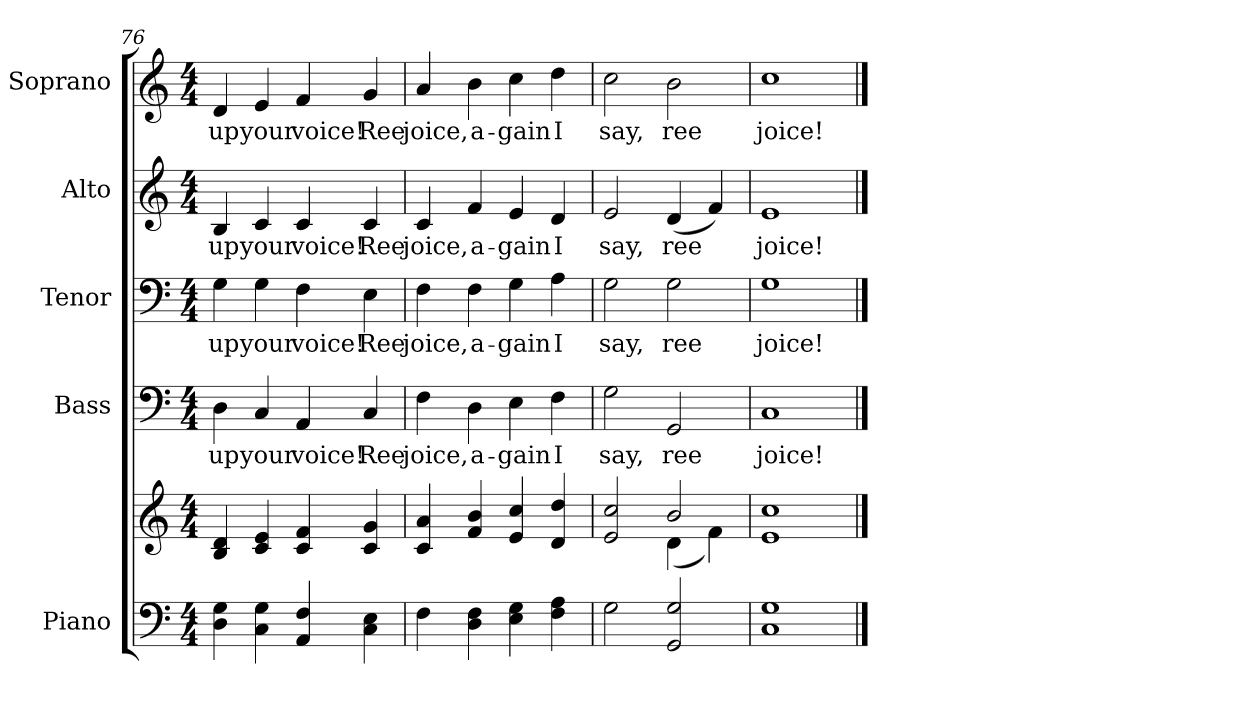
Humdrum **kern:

**kern	**kern	**kern	**text	**kern	**text	**kern	**text	**kern	**text
*part5	*part5	*part4	*part4	*part3	*part3	*part2	*part2	*part1	*part1
*staff6	*staff5	*staff4	*staff4	*staff3	*staff3	*staff2	*staff2	*staff1	*staff1
*I"Piano	*	*I"Bass	*	*I"Tenor	*	*I"Alto	*	*I"Soprano	*
*I'Pno.	*	*I'B.	*	*I'T.	*	*I'A.	*	*I'S.	*
*clefF4	*clefG2	*clefF4	*	*clefF4	*	*clefG2	*	*clefG2	*
*k[]	*k[]	*k[]	*	*k[]	*	*k[]	*	*k[]	*
*C:	*C:	*C:	*	*C:	*	*C:	*	*C:	*
*M4/4	*M4/4	*M4/4	*	*M4/4	*	*M4/4	*	*M4/4	*
=76	=76	=76	=76	=76	=76	=76	=76	=76	=76
!	!	!	!LO:LY:b:color=#000000	!	!	!	!	!	!
!	!	!	!	!	!LO:LY:b:color=#000000	!	!	!	!
!	!	!	!	!	!	!	!LO:LY:b:color=#000000	!	!
!	!	!	!	!	!	!	!	!	!LO:LY:b:color=#000000
4Di\ 4Gi	4Bi/ 4di	4Di\	up	4Gi\	up	4Bi/	up	4di/	up
!	!	!	!LO:LY:b:color=#000000	!	!	!	!	!	!
!	!	!	!	!	!LO:LY:b:color=#000000	!	!	!	!
!	!	!	!	!	!	!	!LO:LY:b:color=#000000	!	!
!	!	!	!	!	!	!	!	!	!LO:LY:b:color=#000000
4Ci\ 4Gi	4ci/ 4ei	4Ci/	your	4Gi\	your	4ci/	your	4ei/	your
!	!	!	!LO:LY:b:color=#000000	!	!	!	!	!	!
!	!	!	!	!	!LO:LY:b:color=#000000	!	!	!	!
!	!	!	!	!	!	!	!LO:LY:b:color=#000000	!	!
!	!	!	!	!	!	!	!	!	!LO:LY:b:color=#000000
4AAi/ 4Fi	4ci/ 4fi	4AAi/	voice!	4Fi\	voice!	4ci/	voice!	4fi/	voice!
!	!	!	!LO:LY:b:color=#000000	!	!	!	!	!	!
!	!	!	!	!	!LO:LY:b:color=#000000	!	!	!	!
!	!	!	!	!	!	!	!LO:LY:b:color=#000000	!	!
!	!	!	!	!	!	!	!	!	!LO:LY:b:color=#000000
4Ci\ 4Ei	4ci/ 4gi	4Ci/	Ree	4Ei\	Ree	4ci/	Ree	4gi/	Ree
=77	=77	=77	=77	=77	=77	=77	=77	=77	=77
!	!	!	!LO:LY:b:color=#000000	!	!	!	!	!	!
!	!	!	!	!	!LO:LY:b:color=#000000	!	!	!	!
!	!	!	!	!	!	!	!LO:LY:b:color=#000000	!	!
!	!	!	!	!	!	!	!	!	!LO:LY:b:color=#000000
4Fi\	4ci/ 4ai	4Fi\	joice,	4Fi\	joice,	4ci/	joice,	4ai/	joice,
!	!	!	!LO:LY:b:color=#000000	!	!	!	!	!	!
!	!	!	!	!	!LO:LY:b:color=#000000	!	!	!	!
!	!	!	!	!	!	!	!LO:LY:b:color=#000000	!	!
!	!	!	!	!	!	!	!	!	!LO:LY:b:color=#000000
4Di\ 4Fi	4fi/ 4bi	4Di\	a-	4Fi\	a-	4fi/	a-	4bi\	a-
!	!	!	!LO:LY:b:color=#000000	!	!	!	!	!	!
!	!	!	!	!	!LO:LY:b:color=#000000	!	!	!	!
!	!	!	!	!	!	!	!LO:LY:b:color=#000000	!	!
!	!	!	!	!	!	!	!	!	!LO:LY:b:color=#000000
4Ei\ 4Gi	4ei/ 4cci	4Ei\	-gain	4Gi\	-gain	4ei/	-gain	4cci\	-gain
!	!	!	!LO:LY:b:color=#000000	!	!	!	!	!	!
!	!	!	!	!	!LO:LY:b:color=#000000	!	!	!	!
!	!	!	!	!	!	!	!LO:LY:b:color=#000000	!	!
!	!	!	!	!	!	!	!	!	!LO:LY:b:color=#000000
4Fi\ 4Ai	4di/ 4ddi	4Fi\	I	4Ai\	I	4di/	I	4ddi\	I
!!LO:PB:g=z
=78	=78	=78	=78	=78	=78	=78	=78	=78	=78
*	*^	*	*	*	*	*	*	*	*
!	!	!	!	!LO:LY:b:color=#000000	!	!	!	!	!	!
!	!	!	!	!	!	!LO:LY:b:color=#000000	!	!	!	!
!	!	!	!	!	!	!	!	!LO:LY:b:color=#000000	!	!
!	!	!	!	!	!	!	!	!	!	!LO:LY:b:color=#000000
2Gi\	2ei/ 2cci	2ryy	2Gi\	say,	2Gi\	say,	2ei/	say,	2cci\	say,
!	!	!	!	!LO:LY:b:color=#000000	!	!	!	!	!	!
!	!	!	!	!	!	!LO:LY:b:color=#000000	!	!	!	!
!	!	!	!	!	!	!	!	!LO:LY:b:color=#000000	!	!
!	!	!	!	!	!	!	!	!	!	!LO:LY:b:color=#000000
2GGi/ 2Gi	2bi/	(4di\	2GGi/	ree	2Gi\	ree	(4di/	ree	2bi\	ree
.	.	4fi\)	.	.	.	.	4fi/)	.	.	.
*	*v	*v	*	*	*	*	*	*	*	*
=79	=79	=79	=79	=79	=79	=79	=79	=79	=79
*	*^	*	*	*	*	*	*	*	*
!	!	!	!	!LO:LY:b:color=#000000	!	!	!	!	!	!
*	*v	*v	*	*	*	*	*	*	*	*
*	*^	*	*	*	*	*	*	*	*
!	!	!	!	!	!	!LO:LY:b:color=#000000	!	!	!	!
*	*v	*v	*	*	*	*	*	*	*	*
*	*^	*	*	*	*	*	*	*	*
!	!	!	!	!	!	!	!	!LO:LY:b:color=#000000	!	!
*	*v	*v	*	*	*	*	*	*	*	*
*	*^	*	*	*	*	*	*	*	*
!	!	!	!	!	!	!	!	!	!	!LO:LY:b:color=#000000
*	*v	*v	*	*	*	*	*	*	*	*
1Ci 1Gi	1ei 1cci	1Ci	joice!	1Gi	joice!	1ei	joice!	1cci	joice!
==	==	==	==	==	==	==	==	==	==
*-	*-	*-	*-	*-	*-	*-	*-	*-	*-
